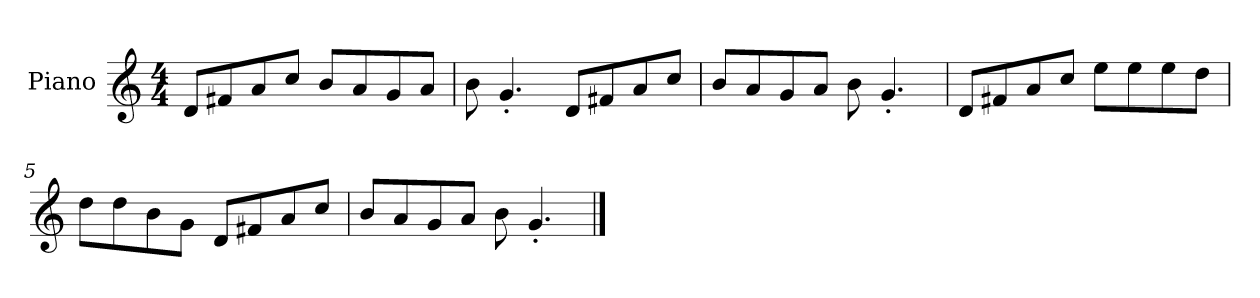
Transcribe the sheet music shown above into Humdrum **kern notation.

**kern
*part1
*staff1
*I"Piano
*I'P-no
*clefG2
*k[]
*M4/4
*MM90
=1
8d/L
8f#X/
8a/
8cc/J
8b/L
8a/
8g/
8a/J
=2
8b\
4.g'/
8d/L
8f#X/
8a/
8cc/J
=3
8b/L
8a/
8g/
8a/J
8b\
4.g'/
=4
8d/L
8f#X/
8a/
8cc/J
8ee\L
8ee\
8ee\
8dd\J
=5
8dd\L
8dd\
8b\
8g\J
8d/L
8f#X/
8a/
8cc/J
!!LO:LB:g=z
=6
8b/L
8a/
8g/
8a/J
8b\
4.g'/
==
*-
